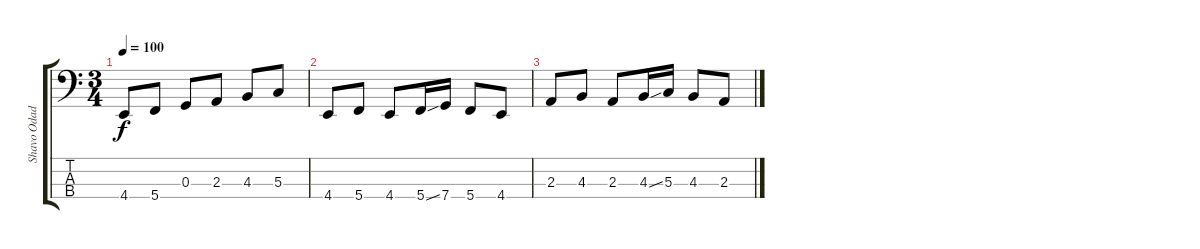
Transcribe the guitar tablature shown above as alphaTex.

\track ("Shavo Odadjian" "Shavo Odad") {instrument electricbasspick}
\staff {score tabs}
\tuning (F2 C2 G1 C1) {hide}
\ts (3 4)
\tempo 100
\clef f4
\ks c
4.4.8{dy f} 5.4.8 0.3.8 2.3.8 4.3.8 5.3.8 |
4.4.8 5.4.8 4.4.8 5.4{ss}.16 7.4.16 5.4.8 4.4.8 |
2.3.8 4.3.8 2.3.8 4.3{ss}.16 5.3.16 4.3.8 2.3.8
